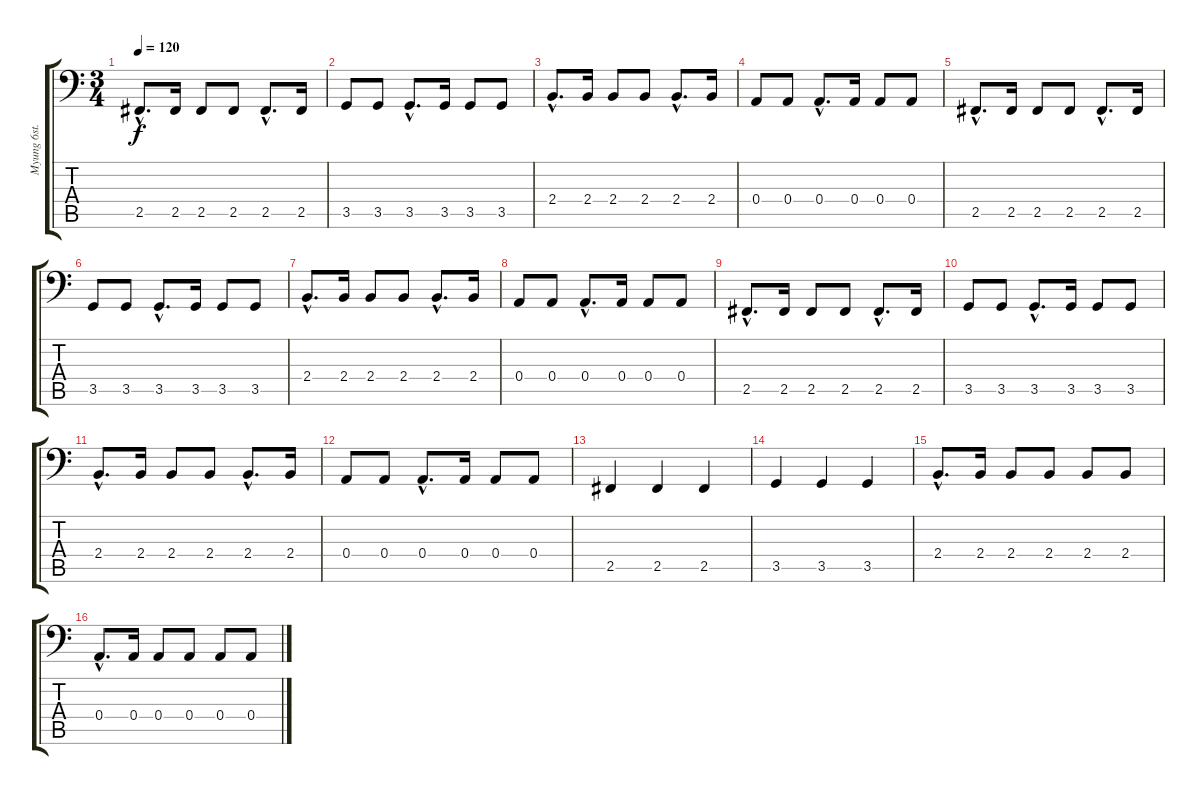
\track ("Myung 6st." "Myung 6st.") {instrument electricbasspick}
\staff {score tabs}
\tuning (C3 G2 D2 A1 E1 B0) {hide}
\ts (3 4)
\tempo 120
\clef f4
\ks c
2.5{hac}.8{d dy f} 2.5.16 2.5.8 2.5.8 2.5{hac}.8{d} 2.5.16 |
3.5.8 3.5.8 3.5{hac}.8{d} 3.5.16 3.5.8 3.5.8 |
2.4{hac}.8{d} 2.4.16 2.4.8 2.4.8 2.4{hac}.8{d} 2.4.16 |
0.4.8 0.4.8 0.4{hac}.8{d} 0.4.16 0.4.8 0.4.8 |
2.5{hac}.8{d} 2.5.16 2.5.8 2.5.8 2.5{hac}.8{d} 2.5.16 |
3.5.8 3.5.8 3.5{hac}.8{d} 3.5.16 3.5.8 3.5.8 |
2.4{hac}.8{d} 2.4.16 2.4.8 2.4.8 2.4{hac}.8{d} 2.4.16 |
0.4.8 0.4.8 0.4{hac}.8{d} 0.4.16 0.4.8 0.4.8 |
2.5{hac}.8{d} 2.5.16 2.5.8 2.5.8 2.5{hac}.8{d} 2.5.16 |
3.5.8 3.5.8 3.5{hac}.8{d} 3.5.16 3.5.8 3.5.8 |
2.4{hac}.8{d} 2.4.16 2.4.8 2.4.8 2.4{hac}.8{d} 2.4.16 |
0.4.8 0.4.8 0.4{hac}.8{d} 0.4.16 0.4.8 0.4.8 |
2.5.4 2.5.4 2.5.4 |
3.5.4 3.5.4 3.5.4 |
2.4{hac}.8{d} 2.4.16 2.4.8 2.4.8 2.4.8 2.4.8 |
0.4{hac}.8{d} 0.4.16 0.4.8 0.4.8 0.4.8 0.4.8
